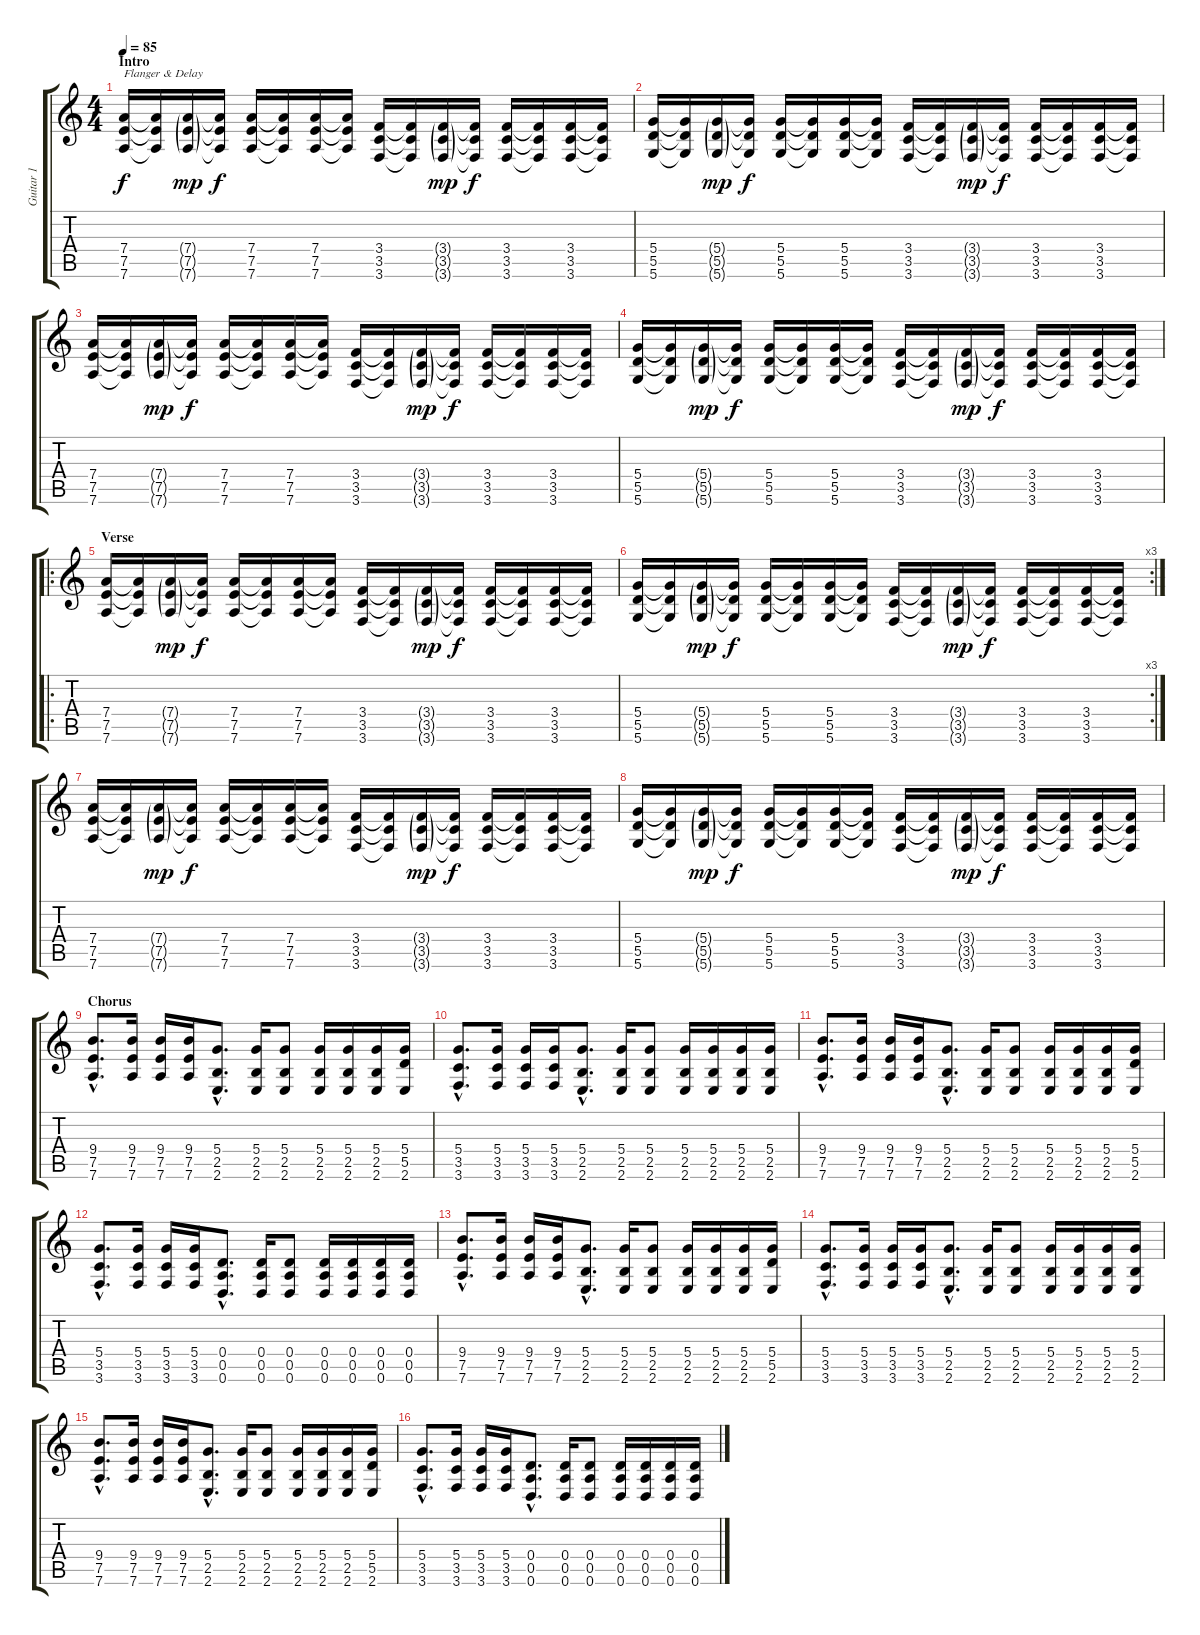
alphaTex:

\track ("Guitar 1" "Guitar 1") {instrument electricguitarclean}
\staff {score tabs}
\tuning (E4 B3 G3 D3 A2 D2) {hide}
\ts (4 4)
\section ("" "Intro")
\tempo 85
\clef g2
\ks c
(7.4 7.5 7.6).16{txt "Flanger & Delay" dy f instrument electricguitarclean} (7.4{t} 7.5{t} 7.6{t}).16 (7.4{g} 7.5{g} 7.6{g}).16{dy mp} (7.4{t} 7.5{t} 7.6{t}).16{dy f} (7.4 7.5 7.6).16 (7.4{t} 7.5{t} 7.6{t}).16 (7.4 7.5 7.6).16 (7.4{t} 7.5{t} 7.6{t}).16 (3.4 3.5 3.6).16 (3.4{t} 3.5{t} 3.6{t}).16 (3.4{g} 3.5{g} 3.6{g}).16{dy mp} (3.4{t} 3.5{t} 3.6{t}).16{dy f} (3.4 3.5 3.6).16 (3.4{t} 3.5{t} 3.6{t}).16 (3.4 3.5 3.6).16 (3.4{t} 3.5{t} 3.6{t}).16 |
(5.4 5.5 5.6).16 (5.4{t} 5.5{t} 5.6{t}).16 (5.4{g} 5.5{g} 5.6{g}).16{dy mp} (5.4{t} 5.5{t} 5.6{t}).16{dy f} (5.4 5.5 5.6).16 (5.4{t} 5.5{t} 5.6{t}).16 (5.4 5.5 5.6).16 (5.4{t} 5.5{t} 5.6{t}).16 (3.4 3.5 3.6).16 (3.4{t} 3.5{t} 3.6{t}).16 (3.4{g} 3.5{g} 3.6{g}).16{dy mp} (3.4{t} 3.5{t} 3.6{t}).16{dy f} (3.4 3.5 3.6).16 (3.4{t} 3.5{t} 3.6{t}).16 (3.4 3.5 3.6).16 (3.4{t} 3.5{t} 3.6{t}).16 |
(7.4 7.5 7.6).16 (7.4{t} 7.5{t} 7.6{t}).16 (7.4{g} 7.5{g} 7.6{g}).16{dy mp} (7.4{t} 7.5{t} 7.6{t}).16{dy f} (7.4 7.5 7.6).16 (7.4{t} 7.5{t} 7.6{t}).16 (7.4 7.5 7.6).16 (7.4{t} 7.5{t} 7.6{t}).16 (3.4 3.5 3.6).16 (3.4{t} 3.5{t} 3.6{t}).16 (3.4{g} 3.5{g} 3.6{g}).16{dy mp} (3.4{t} 3.5{t} 3.6{t}).16{dy f} (3.4 3.5 3.6).16 (3.4{t} 3.5{t} 3.6{t}).16 (3.4 3.5 3.6).16 (3.4{t} 3.5{t} 3.6{t}).16 |
(5.4 5.5 5.6).16 (5.4{t} 5.5{t} 5.6{t}).16 (5.4{g} 5.5{g} 5.6{g}).16{dy mp} (5.4{t} 5.5{t} 5.6{t}).16{dy f} (5.4 5.5 5.6).16 (5.4{t} 5.5{t} 5.6{t}).16 (5.4 5.5 5.6).16 (5.4{t} 5.5{t} 5.6{t}).16 (3.4 3.5 3.6).16 (3.4{t} 3.5{t} 3.6{t}).16 (3.4{g} 3.5{g} 3.6{g}).16{dy mp} (3.4{t} 3.5{t} 3.6{t}).16{dy f} (3.4 3.5 3.6).16 (3.4{t} 3.5{t} 3.6{t}).16 (3.4 3.5 3.6).16 (3.4{t} 3.5{t} 3.6{t}).16 |
\ro
\section ("" "Verse")
(7.4 7.5 7.6).16 (7.4{t} 7.5{t} 7.6{t}).16 (7.4{g} 7.5{g} 7.6{g}).16{dy mp} (7.4{t} 7.5{t} 7.6{t}).16{dy f} (7.4 7.5 7.6).16 (7.4{t} 7.5{t} 7.6{t}).16 (7.4 7.5 7.6).16 (7.4{t} 7.5{t} 7.6{t}).16 (3.4 3.5 3.6).16 (3.4{t} 3.5{t} 3.6{t}).16 (3.4{g} 3.5{g} 3.6{g}).16{dy mp} (3.4{t} 3.5{t} 3.6{t}).16{dy f} (3.4 3.5 3.6).16 (3.4{t} 3.5{t} 3.6{t}).16 (3.4 3.5 3.6).16 (3.4{t} 3.5{t} 3.6{t}).16 |
\rc 3
(5.4 5.5 5.6).16 (5.4{t} 5.5{t} 5.6{t}).16 (5.4{g} 5.5{g} 5.6{g}).16{dy mp} (5.4{t} 5.5{t} 5.6{t}).16{dy f} (5.4 5.5 5.6).16 (5.4{t} 5.5{t} 5.6{t}).16 (5.4 5.5 5.6).16 (5.4{t} 5.5{t} 5.6{t}).16 (3.4 3.5 3.6).16 (3.4{t} 3.5{t} 3.6{t}).16 (3.4{g} 3.5{g} 3.6{g}).16{dy mp} (3.4{t} 3.5{t} 3.6{t}).16{dy f} (3.4 3.5 3.6).16 (3.4{t} 3.5{t} 3.6{t}).16 (3.4 3.5 3.6).16 (3.4{t} 3.5{t} 3.6{t}).16 |
(7.4 7.5 7.6).16 (7.4{t} 7.5{t} 7.6{t}).16 (7.4{g} 7.5{g} 7.6{g}).16{dy mp} (7.4{t} 7.5{t} 7.6{t}).16{dy f} (7.4 7.5 7.6).16 (7.4{t} 7.5{t} 7.6{t}).16 (7.4 7.5 7.6).16 (7.4{t} 7.5{t} 7.6{t}).16 (3.4 3.5 3.6).16 (3.4{t} 3.5{t} 3.6{t}).16 (3.4{g} 3.5{g} 3.6{g}).16{dy mp} (3.4{t} 3.5{t} 3.6{t}).16{dy f} (3.4 3.5 3.6).16 (3.4{t} 3.5{t} 3.6{t}).16 (3.4 3.5 3.6).16 (3.4{t} 3.5{t} 3.6{t}).16 |
(5.4 5.5 5.6).16 (5.4{t} 5.5{t} 5.6{t}).16 (5.4{g} 5.5{g} 5.6{g}).16{dy mp} (5.4{t} 5.5{t} 5.6{t}).16{dy f} (5.4 5.5 5.6).16 (5.4{t} 5.5{t} 5.6{t}).16 (5.4 5.5 5.6).16 (5.4{t} 5.5{t} 5.6{t}).16 (3.4 3.5 3.6).16 (3.4{t} 3.5{t} 3.6{t}).16 (3.4{g} 3.5{g} 3.6{g}).16{dy mp} (3.4{t} 3.5{t} 3.6{t}).16{dy f} (3.4 3.5 3.6).16 (3.4{t} 3.5{t} 3.6{t}).16 (3.4 3.5 3.6).16 (3.4{t} 3.5{t} 3.6{t}).16 |
\section ("" "Chorus")
(9.4{hac} 7.5{hac} 7.6{hac}).8{d instrument distortionguitar} (9.4 7.5 7.6).16 (9.4 7.5 7.6).16 (9.4 7.5 7.6).16 (5.4{hac} 2.5{hac} 2.6{hac}).8{d} (5.4 2.5 2.6).16 (5.4 2.5 2.6).8 (5.4 2.5 2.6).16 (5.4 2.5 2.6).16 (5.4 2.5 2.6).16 (5.4 5.5 2.6).16 |
(5.4{hac} 3.5{hac} 3.6{hac}).8{d} (5.4 3.5 3.6).16 (5.4 3.5 3.6).16 (5.4 3.5 3.6).16 (5.4{hac} 2.5{hac} 2.6{hac}).8{d} (5.4 2.5 2.6).16 (5.4 2.5 2.6).8 (5.4 2.5 2.6).16 (5.4 2.5 2.6).16 (5.4 2.5 2.6).16 (5.4 2.5 2.6).16 |
(9.4{hac} 7.5{hac} 7.6{hac}).8{d} (9.4 7.5 7.6).16 (9.4 7.5 7.6).16 (9.4 7.5 7.6).16 (5.4{hac} 2.5{hac} 2.6{hac}).8{d} (5.4 2.5 2.6).16 (5.4 2.5 2.6).8 (5.4 2.5 2.6).16 (5.4 2.5 2.6).16 (5.4 2.5 2.6).16 (5.4 5.5 2.6).16 |
(5.4{hac} 3.5{hac} 3.6{hac}).8{d} (5.4 3.5 3.6).16 (5.4 3.5 3.6).16 (5.4 3.5 3.6).16 (0.4{hac} 0.5{hac} 0.6{hac}).8{d} (0.4 0.5 0.6).16 (0.4 0.5 0.6).8 (0.4 0.5 0.6).16 (0.4 0.5 0.6).16 (0.4 0.5 0.6).16 (0.4 0.5 0.6).16 |
(9.4{hac} 7.5{hac} 7.6{hac}).8{d} (9.4 7.5 7.6).16 (9.4 7.5 7.6).16 (9.4 7.5 7.6).16 (5.4{hac} 2.5{hac} 2.6{hac}).8{d} (5.4 2.5 2.6).16 (5.4 2.5 2.6).8 (5.4 2.5 2.6).16 (5.4 2.5 2.6).16 (5.4 2.5 2.6).16 (5.4 5.5 2.6).16 |
(5.4{hac} 3.5{hac} 3.6{hac}).8{d} (5.4 3.5 3.6).16 (5.4 3.5 3.6).16 (5.4 3.5 3.6).16 (5.4{hac} 2.5{hac} 2.6{hac}).8{d} (5.4 2.5 2.6).16 (5.4 2.5 2.6).8 (5.4 2.5 2.6).16 (5.4 2.5 2.6).16 (5.4 2.5 2.6).16 (5.4 2.5 2.6).16 |
(9.4{hac} 7.5{hac} 7.6{hac}).8{d} (9.4 7.5 7.6).16 (9.4 7.5 7.6).16 (9.4 7.5 7.6).16 (5.4{hac} 2.5{hac} 2.6{hac}).8{d} (5.4 2.5 2.6).16 (5.4 2.5 2.6).8 (5.4 2.5 2.6).16 (5.4 2.5 2.6).16 (5.4 2.5 2.6).16 (5.4 5.5 2.6).16 |
(5.4{hac} 3.5{hac} 3.6{hac}).8{d} (5.4 3.5 3.6).16 (5.4 3.5 3.6).16 (5.4 3.5 3.6).16 (0.4{hac} 0.5{hac} 0.6{hac}).8{d} (0.4 0.5 0.6).16 (0.4 0.5 0.6).8 (0.4 0.5 0.6).16 (0.4 0.5 0.6).16 (0.4 0.5 0.6).16 (0.4 0.5 0.6).16
